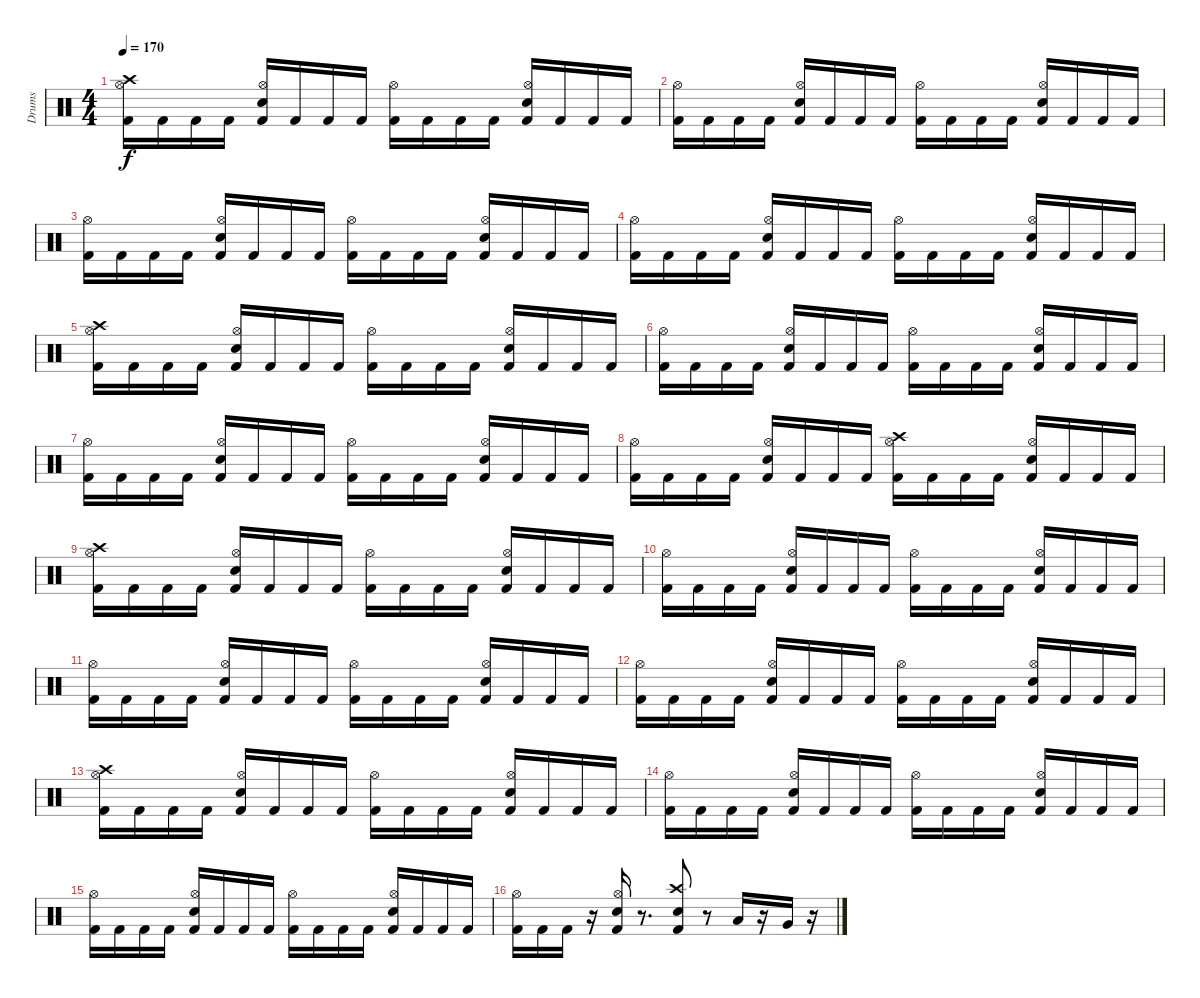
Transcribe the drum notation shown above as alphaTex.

\track ("Drums" "Drums") {instrument percussion}
\staff {score}
\articulation defaults
\ts (4 4)
\tempo 170
\clef neutral
\ks c
("Kick (hit) 2" "Hi-Hat (open)" "Crash high (hit)").16{dy f} "Kick (hit) 2".16 "Kick (hit) 2".16 "Kick (hit) 2".16 ("Kick (hit) 2" "Snare (hit) 2" "Hi-Hat (open)").16 "Kick (hit) 2".16 "Kick (hit) 2".16 "Kick (hit) 2".16 ("Kick (hit) 2" "Hi-Hat (open)").16 "Kick (hit) 2".16 "Kick (hit) 2".16 "Kick (hit) 2".16 ("Kick (hit) 2" "Snare (hit) 2" "Hi-Hat (open)").16 "Kick (hit) 2".16 "Kick (hit) 2".16 "Kick (hit) 2".16 |
("Hi-Hat (open)" "Kick (hit) 2").16 "Kick (hit) 2".16 "Kick (hit) 2".16 "Kick (hit) 2".16 ("Kick (hit) 2" "Snare (hit) 2" "Hi-Hat (open)").16 "Kick (hit) 2".16 "Kick (hit) 2".16 "Kick (hit) 2".16 ("Kick (hit) 2" "Hi-Hat (open)").16 "Kick (hit) 2".16 "Kick (hit) 2".16 "Kick (hit) 2".16 ("Kick (hit) 2" "Snare (hit) 2" "Hi-Hat (open)").16 "Kick (hit) 2".16 "Kick (hit) 2".16 "Kick (hit) 2".16 |
("Hi-Hat (open)" "Kick (hit) 2").16 "Kick (hit) 2".16 "Kick (hit) 2".16 "Kick (hit) 2".16 ("Kick (hit) 2" "Snare (hit) 2" "Hi-Hat (open)").16 "Kick (hit) 2".16 "Kick (hit) 2".16 "Kick (hit) 2".16 ("Kick (hit) 2" "Hi-Hat (open)").16 "Kick (hit) 2".16 "Kick (hit) 2".16 "Kick (hit) 2".16 ("Kick (hit) 2" "Snare (hit) 2" "Hi-Hat (open)").16 "Kick (hit) 2".16 "Kick (hit) 2".16 "Kick (hit) 2".16 |
("Hi-Hat (open)" "Kick (hit) 2").16 "Kick (hit) 2".16 "Kick (hit) 2".16 "Kick (hit) 2".16 ("Kick (hit) 2" "Snare (hit) 2" "Hi-Hat (open)").16 "Kick (hit) 2".16 "Kick (hit) 2".16 "Kick (hit) 2".16 ("Kick (hit) 2" "Hi-Hat (open)").16 "Kick (hit) 2".16 "Kick (hit) 2".16 "Kick (hit) 2".16 ("Kick (hit) 2" "Snare (hit) 2" "Hi-Hat (open)").16 "Kick (hit) 2".16 "Kick (hit) 2".16 "Kick (hit) 2".16 |
("Kick (hit) 2" "Hi-Hat (open)" "Crash high (hit)").16 "Kick (hit) 2".16 "Kick (hit) 2".16 "Kick (hit) 2".16 ("Kick (hit) 2" "Snare (hit) 2" "Hi-Hat (open)").16 "Kick (hit) 2".16 "Kick (hit) 2".16 "Kick (hit) 2".16 ("Kick (hit) 2" "Hi-Hat (open)").16 "Kick (hit) 2".16 "Kick (hit) 2".16 "Kick (hit) 2".16 ("Kick (hit) 2" "Snare (hit) 2" "Hi-Hat (open)").16 "Kick (hit) 2".16 "Kick (hit) 2".16 "Kick (hit) 2".16 |
("Hi-Hat (open)" "Kick (hit) 2").16 "Kick (hit) 2".16 "Kick (hit) 2".16 "Kick (hit) 2".16 ("Kick (hit) 2" "Snare (hit) 2" "Hi-Hat (open)").16 "Kick (hit) 2".16 "Kick (hit) 2".16 "Kick (hit) 2".16 ("Kick (hit) 2" "Hi-Hat (open)").16 "Kick (hit) 2".16 "Kick (hit) 2".16 "Kick (hit) 2".16 ("Kick (hit) 2" "Snare (hit) 2" "Hi-Hat (open)").16 "Kick (hit) 2".16 "Kick (hit) 2".16 "Kick (hit) 2".16 |
("Hi-Hat (open)" "Kick (hit) 2").16 "Kick (hit) 2".16 "Kick (hit) 2".16 "Kick (hit) 2".16 ("Kick (hit) 2" "Snare (hit) 2" "Hi-Hat (open)").16 "Kick (hit) 2".16 "Kick (hit) 2".16 "Kick (hit) 2".16 ("Kick (hit) 2" "Hi-Hat (open)").16 "Kick (hit) 2".16 "Kick (hit) 2".16 "Kick (hit) 2".16 ("Kick (hit) 2" "Snare (hit) 2" "Hi-Hat (open)").16 "Kick (hit) 2".16 "Kick (hit) 2".16 "Kick (hit) 2".16 |
("Hi-Hat (open)" "Kick (hit) 2").16 "Kick (hit) 2".16 "Kick (hit) 2".16 "Kick (hit) 2".16 ("Kick (hit) 2" "Snare (hit) 2" "Hi-Hat (open)").16 "Kick (hit) 2".16 "Kick (hit) 2".16 "Kick (hit) 2".16 ("Kick (hit) 2" "Hi-Hat (open)" "Crash high (hit)").16 "Kick (hit) 2".16 "Kick (hit) 2".16 "Kick (hit) 2".16 ("Kick (hit) 2" "Snare (hit) 2" "Hi-Hat (open)").16 "Kick (hit) 2".16 "Kick (hit) 2".16 "Kick (hit) 2".16 |
("Kick (hit) 2" "Hi-Hat (open)" "Crash high (hit)").16 "Kick (hit) 2".16 "Kick (hit) 2".16 "Kick (hit) 2".16 ("Kick (hit) 2" "Snare (hit) 2" "Hi-Hat (open)").16 "Kick (hit) 2".16 "Kick (hit) 2".16 "Kick (hit) 2".16 ("Kick (hit) 2" "Hi-Hat (open)").16 "Kick (hit) 2".16 "Kick (hit) 2".16 "Kick (hit) 2".16 ("Kick (hit) 2" "Snare (hit) 2" "Hi-Hat (open)").16 "Kick (hit) 2".16 "Kick (hit) 2".16 "Kick (hit) 2".16 |
("Hi-Hat (open)" "Kick (hit) 2").16 "Kick (hit) 2".16 "Kick (hit) 2".16 "Kick (hit) 2".16 ("Kick (hit) 2" "Snare (hit) 2" "Hi-Hat (open)").16 "Kick (hit) 2".16 "Kick (hit) 2".16 "Kick (hit) 2".16 ("Kick (hit) 2" "Hi-Hat (open)").16 "Kick (hit) 2".16 "Kick (hit) 2".16 "Kick (hit) 2".16 ("Kick (hit) 2" "Snare (hit) 2" "Hi-Hat (open)").16 "Kick (hit) 2".16 "Kick (hit) 2".16 "Kick (hit) 2".16 |
("Hi-Hat (open)" "Kick (hit) 2").16 "Kick (hit) 2".16 "Kick (hit) 2".16 "Kick (hit) 2".16 ("Kick (hit) 2" "Snare (hit) 2" "Hi-Hat (open)").16 "Kick (hit) 2".16 "Kick (hit) 2".16 "Kick (hit) 2".16 ("Kick (hit) 2" "Hi-Hat (open)").16 "Kick (hit) 2".16 "Kick (hit) 2".16 "Kick (hit) 2".16 ("Kick (hit) 2" "Snare (hit) 2" "Hi-Hat (open)").16 "Kick (hit) 2".16 "Kick (hit) 2".16 "Kick (hit) 2".16 |
("Hi-Hat (open)" "Kick (hit) 2").16 "Kick (hit) 2".16 "Kick (hit) 2".16 "Kick (hit) 2".16 ("Kick (hit) 2" "Snare (hit) 2" "Hi-Hat (open)").16 "Kick (hit) 2".16 "Kick (hit) 2".16 "Kick (hit) 2".16 ("Kick (hit) 2" "Hi-Hat (open)").16 "Kick (hit) 2".16 "Kick (hit) 2".16 "Kick (hit) 2".16 ("Kick (hit) 2" "Snare (hit) 2" "Hi-Hat (open)").16 "Kick (hit) 2".16 "Kick (hit) 2".16 "Kick (hit) 2".16 |
("Kick (hit) 2" "Hi-Hat (open)" "Crash high (hit)").16 "Kick (hit) 2".16 "Kick (hit) 2".16 "Kick (hit) 2".16 ("Kick (hit) 2" "Snare (hit) 2" "Hi-Hat (open)").16 "Kick (hit) 2".16 "Kick (hit) 2".16 "Kick (hit) 2".16 ("Kick (hit) 2" "Hi-Hat (open)").16 "Kick (hit) 2".16 "Kick (hit) 2".16 "Kick (hit) 2".16 ("Kick (hit) 2" "Snare (hit) 2" "Hi-Hat (open)").16 "Kick (hit) 2".16 "Kick (hit) 2".16 "Kick (hit) 2".16 |
("Hi-Hat (open)" "Kick (hit) 2").16 "Kick (hit) 2".16 "Kick (hit) 2".16 "Kick (hit) 2".16 ("Kick (hit) 2" "Snare (hit) 2" "Hi-Hat (open)").16 "Kick (hit) 2".16 "Kick (hit) 2".16 "Kick (hit) 2".16 ("Kick (hit) 2" "Hi-Hat (open)").16 "Kick (hit) 2".16 "Kick (hit) 2".16 "Kick (hit) 2".16 ("Kick (hit) 2" "Snare (hit) 2" "Hi-Hat (open)").16 "Kick (hit) 2".16 "Kick (hit) 2".16 "Kick (hit) 2".16 |
("Hi-Hat (open)" "Kick (hit) 2").16 "Kick (hit) 2".16 "Kick (hit) 2".16 "Kick (hit) 2".16 ("Kick (hit) 2" "Snare (hit) 2" "Hi-Hat (open)").16 "Kick (hit) 2".16 "Kick (hit) 2".16 "Kick (hit) 2".16 ("Kick (hit) 2" "Hi-Hat (open)").16 "Kick (hit) 2".16 "Kick (hit) 2".16 "Kick (hit) 2".16 ("Kick (hit) 2" "Snare (hit) 2" "Hi-Hat (open)").16 "Kick (hit) 2".16 "Kick (hit) 2".16 "Kick (hit) 2".16 |
("Hi-Hat (open)" "Kick (hit) 2").16 "Kick (hit) 2".16 "Kick (hit) 2".16 r.16 ("Kick (hit) 2" "Snare (hit) 2" "Hi-Hat (open)").16 r.8{d} ("Kick (hit) 2" "Snare (hit) 2" "Crash high (hit)").8 r.8 "Low Floor Tom (hit)".16 r.16 "Very Low Tom (hit)".16 r.16
